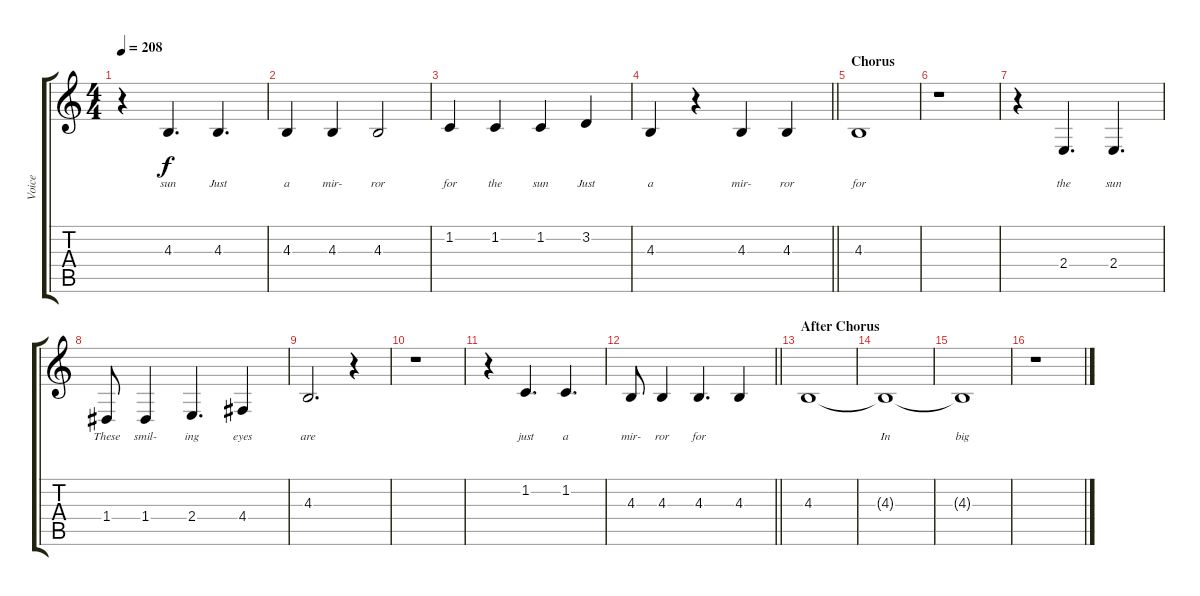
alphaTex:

\track ("Voice" "Voice") {instrument sopranosax}
\staff {score tabs}
\tuning (E4 B3 G3 D3 A2 E2) {hide}
\ts (4 4)
\tempo 208
\clef g2
\ks c
r.4{dy f} 4.3.4{d lyrics (0 "sun") lyrics (1 "") lyrics (2 "") lyrics (3 "") lyrics (4 "")} 4.3.4{d lyrics (0 "Just") lyrics (1 "") lyrics (2 "") lyrics (3 "") lyrics (4 "")} |
4.3.4{lyrics (0 "a") lyrics (1 "") lyrics (2 "") lyrics (3 "") lyrics (4 "")} 4.3.4{lyrics (0 "mir-") lyrics (1 "") lyrics (2 "") lyrics (3 "") lyrics (4 "")} 4.3.2{lyrics (0 "ror") lyrics (1 "") lyrics (2 "") lyrics (3 "") lyrics (4 "")} |
1.2.4{lyrics (0 "for") lyrics (1 "") lyrics (2 "") lyrics (3 "") lyrics (4 "")} 1.2.4{lyrics (0 "the") lyrics (1 "") lyrics (2 "") lyrics (3 "") lyrics (4 "")} 1.2.4{lyrics (0 "sun") lyrics (1 "") lyrics (2 "") lyrics (3 "") lyrics (4 "")} 3.2.4{lyrics (0 "Just") lyrics (1 "") lyrics (2 "") lyrics (3 "") lyrics (4 "")} |
\barLineRight lightlight
4.3.4{lyrics (0 "a") lyrics (1 "") lyrics (2 "") lyrics (3 "") lyrics (4 "")} r.4 4.3.4{lyrics (0 "mir-") lyrics (1 "") lyrics (2 "") lyrics (3 "") lyrics (4 "")} 4.3.4{lyrics (0 "ror") lyrics (1 "") lyrics (2 "") lyrics (3 "") lyrics (4 "")} |
\section ("" "Chorus")
4.3.1{lyrics (0 "for") lyrics (1 "") lyrics (2 "") lyrics (3 "") lyrics (4 "")} |
r.1 |
r.4 2.4.4{d lyrics (0 "the") lyrics (1 "") lyrics (2 "") lyrics (3 "") lyrics (4 "")} 2.4.4{d lyrics (0 "sun") lyrics (1 "") lyrics (2 "") lyrics (3 "") lyrics (4 "")} |
1.4.8{lyrics (0 "These") lyrics (1 "") lyrics (2 "") lyrics (3 "") lyrics (4 "")} 1.4.4{lyrics (0 "smil-") lyrics (1 "") lyrics (2 "") lyrics (3 "") lyrics (4 "")} 2.4.4{d lyrics (0 "ing") lyrics (1 "") lyrics (2 "") lyrics (3 "") lyrics (4 "")} 4.4.4{lyrics (0 "eyes") lyrics (1 "") lyrics (2 "") lyrics (3 "") lyrics (4 "")} |
4.3.2{d lyrics (0 "are") lyrics (1 "") lyrics (2 "") lyrics (3 "") lyrics (4 "")} r.4 |
r.1 |
r.4 1.2.4{d lyrics (0 "just") lyrics (1 "") lyrics (2 "") lyrics (3 "") lyrics (4 "")} 1.2.4{d lyrics (0 "a") lyrics (1 "") lyrics (2 "") lyrics (3 "") lyrics (4 "")} |
\barLineRight lightlight
4.3.8{lyrics (0 "mir-") lyrics (1 "") lyrics (2 "") lyrics (3 "") lyrics (4 "")} 4.3.4{lyrics (0 "ror") lyrics (1 "") lyrics (2 "") lyrics (3 "") lyrics (4 "")} 4.3.4{d lyrics (0 "for") lyrics (1 "") lyrics (2 "") lyrics (3 "") lyrics (4 "")} 4.3.4{lyrics (0 "") lyrics (1 "") lyrics (2 "") lyrics (3 "") lyrics (4 "")} |
\section ("" "After Chorus")
4.3.1{lyrics (0 "") lyrics (1 "") lyrics (2 "") lyrics (3 "") lyrics (4 "")} |
4.3{t}.1{lyrics (0 "In") lyrics (1 "") lyrics (2 "") lyrics (3 "") lyrics (4 "")} |
4.3{t}.1{lyrics (0 "big") lyrics (1 "") lyrics (2 "") lyrics (3 "") lyrics (4 "")} |
r.1
